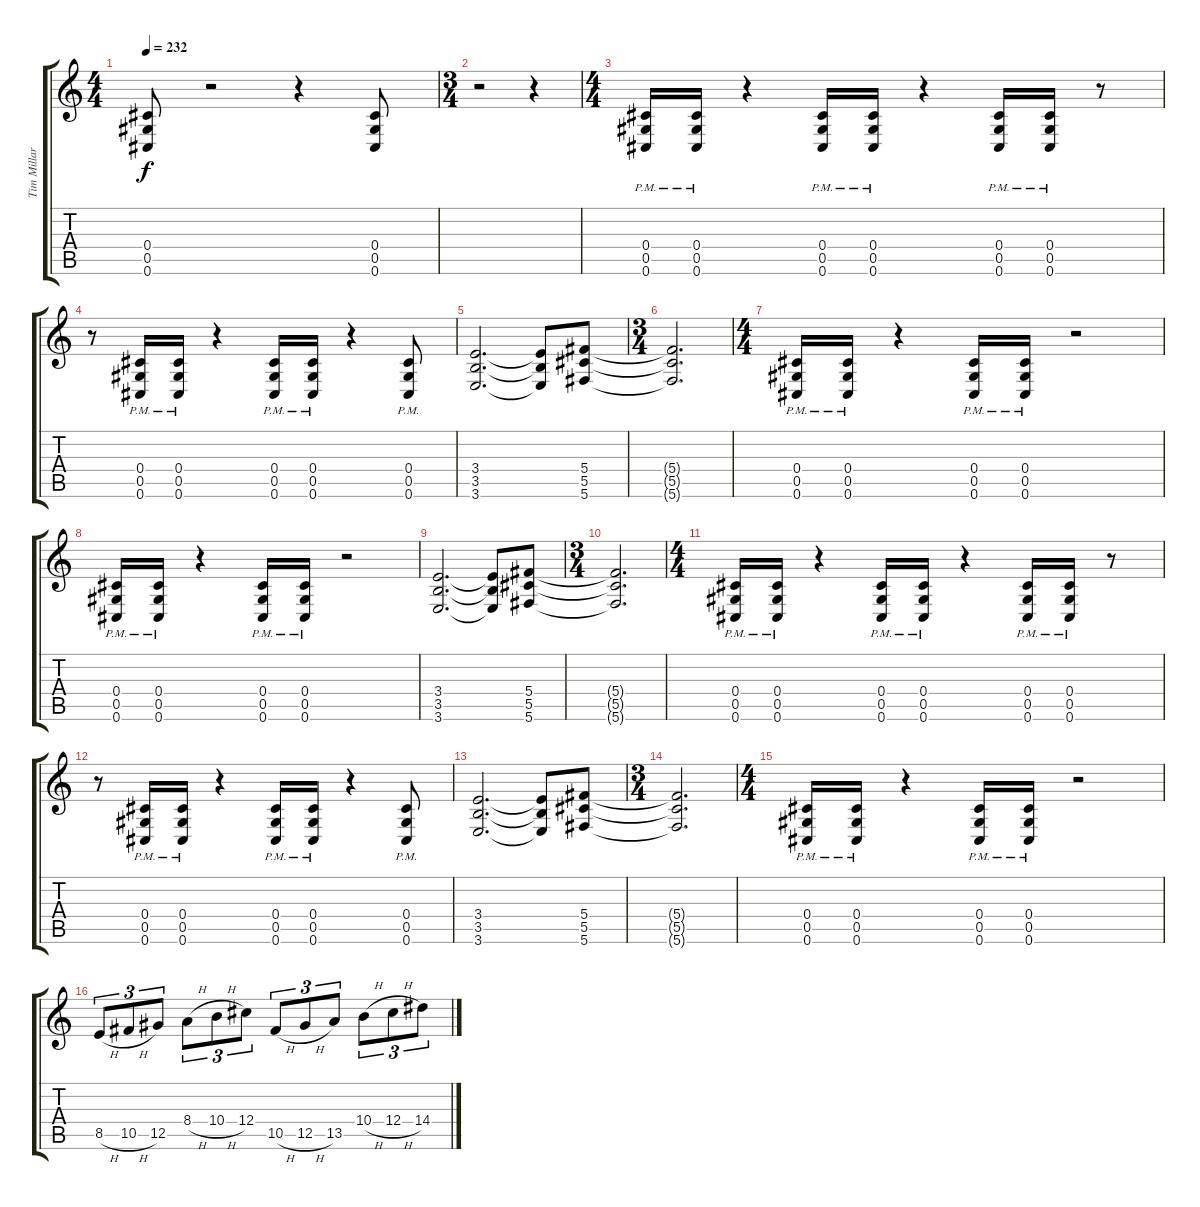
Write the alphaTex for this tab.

\track ("Tim Millar" "Tim Millar") {instrument distortionguitar}
\staff {score tabs}
\tuning (Eb4 Bb3 Gb3 Db3 Ab2 Db2) {hide}
\ts (4 4)
\tempo 232
\clef g2
\ks c
(0.4 0.5 0.6).8{dy f} r.2 r.4 (0.4 0.5 0.6).8 |
\ts (3 4)
r.2 r.4 |
\ts (4 4)
(0.4{pm} 0.5{pm} 0.6{pm}).16 (0.4{pm} 0.5{pm} 0.6{pm}).16 r.4 (0.4{pm} 0.5{pm} 0.6{pm}).16 (0.4{pm} 0.5{pm} 0.6{pm}).16 r.4 (0.4{pm} 0.5{pm} 0.6{pm}).16 (0.4{pm} 0.5{pm} 0.6{pm}).16 r.8 |
r.8 (0.4{pm} 0.5{pm} 0.6{pm}).16 (0.4{pm} 0.5{pm} 0.6{pm}).16 r.4 (0.4{pm} 0.5{pm} 0.6{pm}).16 (0.4{pm} 0.5{pm} 0.6{pm}).16 r.4 (0.4{pm} 0.5{pm} 0.6{pm}).8 |
(3.4 3.5 3.6).2{d} (3.4{t} 3.5{t} 3.6{t}).8 (5.4 5.5 5.6).8 |
\ts (3 4)
(5.4{t} 5.5{t} 5.6{t}).2{d} |
\ts (4 4)
(0.4{pm} 0.5{pm} 0.6{pm}).16 (0.4{pm} 0.5{pm} 0.6{pm}).16 r.4 (0.4{pm} 0.5{pm} 0.6{pm}).16 (0.4{pm} 0.5{pm} 0.6{pm}).16 r.2 |
(0.4{pm} 0.5{pm} 0.6{pm}).16 (0.4{pm} 0.5{pm} 0.6{pm}).16 r.4 (0.4{pm} 0.5{pm} 0.6{pm}).16 (0.4{pm} 0.5{pm} 0.6{pm}).16 r.2 |
(3.4 3.5 3.6).2{d} (3.4{t} 3.5{t} 3.6{t}).8 (5.4 5.5 5.6).8 |
\ts (3 4)
(5.4{t} 5.5{t} 5.6{t}).2{d} |
\ts (4 4)
(0.4{pm} 0.5{pm} 0.6{pm}).16 (0.4{pm} 0.5{pm} 0.6{pm}).16 r.4 (0.4{pm} 0.5{pm} 0.6{pm}).16 (0.4{pm} 0.5{pm} 0.6{pm}).16 r.4 (0.4{pm} 0.5{pm} 0.6{pm}).16 (0.4{pm} 0.5{pm} 0.6{pm}).16 r.8 |
r.8 (0.4{pm} 0.5{pm} 0.6{pm}).16 (0.4{pm} 0.5{pm} 0.6{pm}).16 r.4 (0.4{pm} 0.5{pm} 0.6{pm}).16 (0.4{pm} 0.5{pm} 0.6{pm}).16 r.4 (0.4{pm} 0.5{pm} 0.6{pm}).8 |
(3.4 3.5 3.6).2{d} (3.4{t} 3.5{t} 3.6{t}).8 (5.4 5.5 5.6).8 |
\ts (3 4)
(5.4{t} 5.5{t} 5.6{t}).2{d} |
\ts (4 4)
(0.4{pm} 0.5{pm} 0.6{pm}).16 (0.4{pm} 0.5{pm} 0.6{pm}).16 r.4 (0.4{pm} 0.5{pm} 0.6{pm}).16 (0.4{pm} 0.5{pm} 0.6{pm}).16 r.2 |
8.5{h}.8{tu (3 2)} 10.5{h}.8{tu (3 2)} 12.5.8{tu (3 2)} 8.4{h}.8{tu (3 2)} 10.4{h}.8{tu (3 2)} 12.4.8{tu (3 2)} 10.5{h}.8{tu (3 2)} 12.5{h}.8{tu (3 2)} 13.5.8{tu (3 2)} 10.4{h}.8{tu (3 2)} 12.4{h}.8{tu (3 2)} 14.4.8{tu (3 2)}
